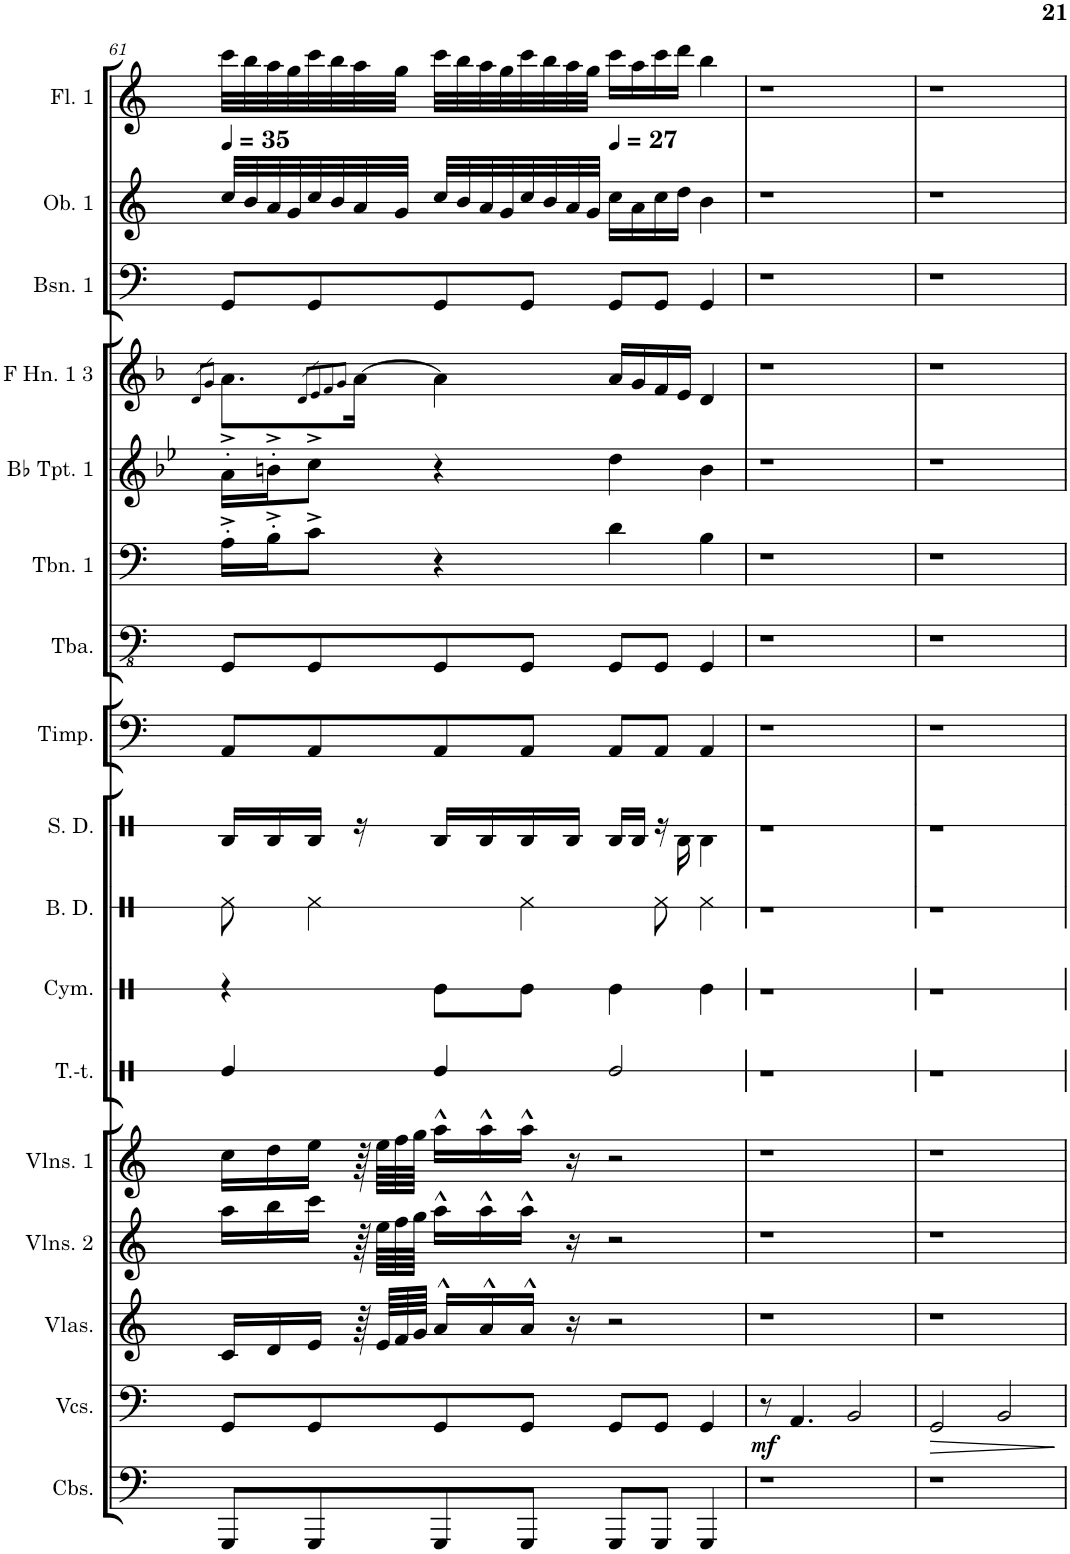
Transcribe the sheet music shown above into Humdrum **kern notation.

**kern	**kern	**dynam	**kern	**kern	**kern	**kern	**kern	**kern	**kern	**kern	**kern	**kern	**kern	**kern	**kern	**kern	**kern
*part17	*part16	*part16	*part15	*part14	*part13	*part12	*part11	*part10	*part9	*part8	*part7	*part6	*part5	*part4	*part3	*part2	*part1
*staff17	*staff16	*staff16	*staff15	*staff14	*staff13	*staff12	*staff11	*staff10	*staff9	*staff8	*staff7	*staff6	*staff5	*staff4	*staff3	*staff2	*staff1
*I"Contrabasses	*I"Violoncellos	*	*I"Violas	*I"Violins 2	*I"Violins 1	*I"Tam-tam	*I"Cymbals	*I"Bass Drum	*I"Snare Drum	*I"Timpani	*I"Tuba	*I"Trombone 1	*I"Bb Trumpet 1	*I"F Horn 1 &amp; 3	*I"Bassoon 1	*I"Oboe 1	*I"Flute 1
*I'Cbs.	*I'Vcs.	*	*I'Vlas.	*I'Vlns. 2	*I'Vlns. 1	*I'T.-t.	*I'Cym.	*I'B. D.	*I'S. D.	*I'Timp.	*I'Tba.	*I'Tbn. 1	*I'Bb Tpt. 1	*I'F Hn. 1 3	*I'Bsn. 1	*I'Ob. 1	*I'Fl. 1
!!LO:PB:g=z
*clefF4	*clefF4	*	*clefG2	*clefG2	*clefG2	*clefX	*clefX	*clefX	*clefX	*clefF4	*clefFv4	*clefF4	*clefG2	*clefG2	*clefF4	*clefG2	*clefG2
*Trd7c12	*	*	*	*	*	*	*	*	*	*	*	*	*Trd1c2	*Trd4c7	*	*	*Trd-7c-12
*k[]	*k[]	*	*k[]	*k[]	*k[]	*k[]	*k[]	*k[]	*k[]	*k[]	*k[]	*k[]	*k[b-e-]	*k[b-]	*k[]	*k[]	*k[]
*M4/4	*M4/4	*	*M4/4	*M4/4	*M4/4	*M4/4	*M4/4	*M4/4	*M4/4	*M4/4	*M4/4	*M4/4	*M4/4	*M4/4	*M4/4	*M4/4	*M4/4
*MM35	*MM35	*	*MM35	*MM35	*MM35	*MM35	*MM35	*MM35	*MM35	*MM35	*MM35	*MM35	*MM35	*MM35	*MM35	*MM35	*MM35
=61	=61	=61	=61	=61	=61	=61	=61	=61	=61	=61	=61	=61	=61	=61	=61	=61	=61
.	.	.	.	.	.	.	.	.	.	.	.	.	.	8qd/L	.	.	.
.	.	.	.	.	.	.	.	.	.	.	.	.	.	8qg/J	.	.	.
8GGG/L	8GG/L	.	16c/LL	16aa\LL	16cc\LL	4ff/	4r	8Rf\	16RB/LL	8AA/L	8GGG/L	16A'^\LL	16a'^\LL	8.a\L	8GG/L	32cc/LLL	32ccc\LLL
.	.	.	.	.	.	.	.	.	.	.	.	.	.	.	.	32b/	32bb\
.	.	.	16d/	16bb\	16dd\	.	.	.	16RB/	.	.	16B'^\J	16bn'^\J	.	.	32a/	32aa\
.	.	.	.	.	.	.	.	.	.	.	.	.	.	.	.	32g/	32gg\
8GGG/	8GG/	.	16e/JJ	16ccc\JJ	16ee\JJ	.	.	4Rf\	16RB/JJ	8AA/	8GGG/	8c^\J	8cc^\J	.	8GG/	32cc/	32ccc\
.	.	.	.	.	.	.	.	.	.	.	.	.	.	.	.	32b/	32bb\
.	.	.	.	.	.	.	.	.	.	.	.	.	.	8qd/L	.	.	.
.	.	.	.	.	.	.	.	.	.	.	.	.	.	8qe/	.	.	.
.	.	.	.	.	.	.	.	.	.	.	.	.	.	8qf/	.	.	.
.	.	.	.	.	.	.	.	.	.	.	.	.	.	8qg/J	.	.	.
.	.	.	64r	64r	64r	.	.	.	16r	.	.	.	.	[16a\Jk	.	32a/	32aa\
.	.	.	64e/LLLL	64ee\LLLL	64ee\LLLL	.	.	.	.	.	.	.	.	.	.	.	.
.	.	.	64f/	64ff\	64ff\	.	.	.	.	.	.	.	.	.	.	32g/JJJ	32gg\JJJ
.	.	.	64g/JJJJ	64gg\JJJJ	64gg\JJJJ	.	.	.	.	.	.	.	.	.	.	.	.
8GGG/	8GG/	.	16a^^/LL	16aa^^\LL	16aa^^\LL	4ff/	8ff\L	.	16RB/LL	8AA/	8GGG/	4r	4r	4a\]	8GG/	32cc/LLL	32ccc\LLL
.	.	.	.	.	.	.	.	.	.	.	.	.	.	.	.	32b/	32bb\
.	.	.	16a^^/	16aa^^\	16aa^^\	.	.	.	16RB/	.	.	.	.	.	.	32a/	32aa\
.	.	.	.	.	.	.	.	.	.	.	.	.	.	.	.	32g/	32gg\
8GGG/J	8GG/J	.	16a^^/JJ	16aa^^\JJ	16aa^^\JJ	.	8ff\J	4Rf\	16RB/	8AA/J	8GGG/J	.	.	.	8GG/J	32cc/	32ccc\
.	.	.	.	.	.	.	.	.	.	.	.	.	.	.	.	32b/	32bb\
.	.	.	16r	16r	16r	.	.	.	16RB/JJ	.	.	.	.	.	.	32a/	32aa\
.	.	.	.	.	.	.	.	.	.	.	.	.	.	.	.	32g/JJJ	32gg\JJJ
*	*	*	*	*	*	*	*	*	*	*	*	*	*	*	*	*	*MM27
8GGG/L	8GG/L	.	2r	2r	2r	2ff/	4ff\	.	16RB/LL	8AA/L	8GGG/L	4d\	4dd\	16a/LL	8GG/L	16cc\LL	16ccc\LL
.	.	.	.	.	.	.	.	.	16RB/JJ	.	.	.	.	16g/	.	16a\	16aa\
8GGG/J	8GG/J	.	.	.	.	.	.	8Rf\	16r	8AA/J	8GGG/J	.	.	16f/	8GG/J	16cc\	16ccc\
.	.	.	.	.	.	.	.	.	16RB\	.	.	.	.	16e/JJ	.	16dd\JJ	16ddd\JJ
4GGG/	4GG/	.	.	.	.	.	4ff\	4Rf\	4RB\	4AA/	4GGG/	4B\	4b\	4d/	4GG/	4b\	4bb\
=62	=62	=62	=62	=62	=62	=62	=62	=62	=62	=62	=62	=62	=62	=62	=62	=62	=62
!	!	!LO:DY:b	!	!	!	!	!	!	!	!	!	!	!	!	!	!	!
1r	8r	mf	1r	1r	1r	1r	1r	1r	1r	1r	1r	1r	1r	1r	1r	1r	1r
.	4.AA/	.	.	.	.	.	.	.	.	.	.	.	.	.	.	.	.
.	2BB/	.	.	.	.	.	.	.	.	.	.	.	.	.	.	.	.
=63	=63	=63	=63	=63	=63	=63	=63	=63	=63	=63	=63	=63	=63	=63	=63	=63	=63
!	!	!LO:HP:b	!	!	!	!	!	!	!	!	!	!	!	!	!	!	!
1r	2GG/	>	1r	1r	1r	1r	1r	1r	1r	1r	1r	1r	1r	1r	1r	1r	1r
.	2BB/	.	.	.	.	.	.	.	.	.	.	.	.	.	.	.	.
.	.	]	.	.	.	.	.	.	.	.	.	.	.	.	.	.	.
=	=	=	=	=	=	=	=	=	=	=	=	=	=	=	=	=	=
*-	*-	*-	*-	*-	*-	*-	*-	*-	*-	*-	*-	*-	*-	*-	*-	*-	*-
